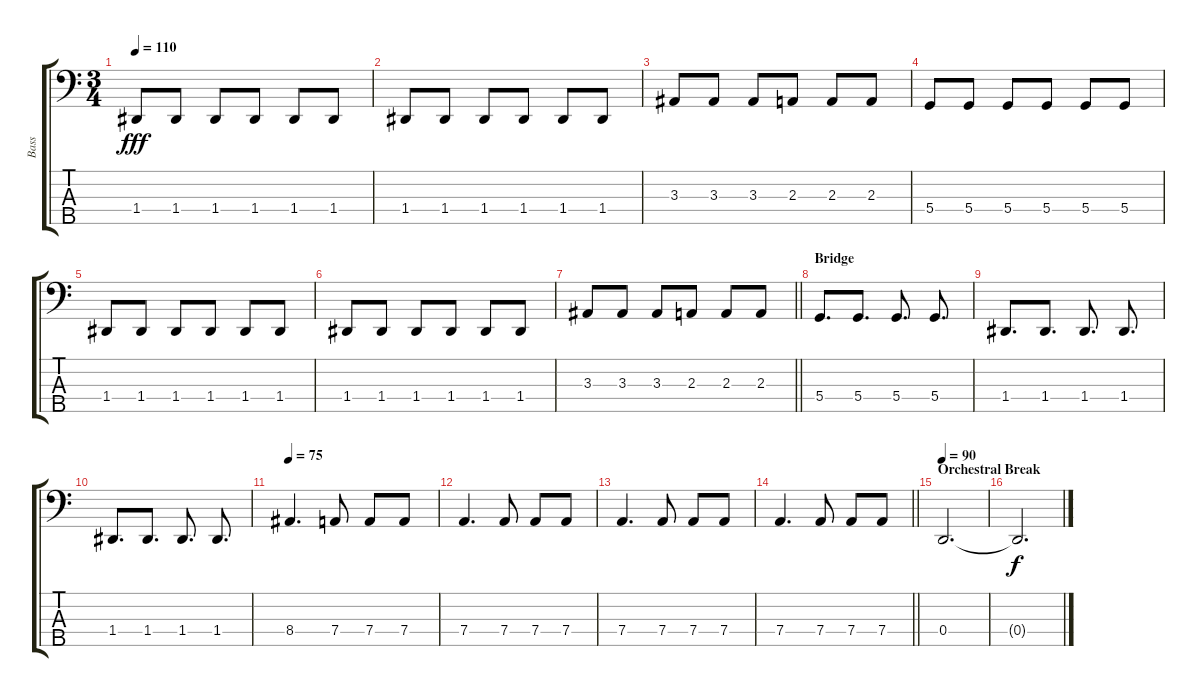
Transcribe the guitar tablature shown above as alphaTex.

\track ("Bass" "Bass") {instrument electricbassfinger}
\staff {score tabs}
\tuning (F2 C2 G1 D1 A0) {hide}
\ts (3 4)
\tempo 110
\clef f4
\ks c
1.4.8{dy fff} 1.4.8 1.4.8 1.4.8 1.4.8 1.4.8 |
1.4.8 1.4.8 1.4.8 1.4.8 1.4.8 1.4.8 |
3.3.8 3.3.8 3.3.8 2.3.8 2.3.8 2.3.8 |
5.4.8 5.4.8 5.4.8 5.4.8 5.4.8 5.4.8 |
1.4.8 1.4.8 1.4.8 1.4.8 1.4.8 1.4.8 |
1.4.8 1.4.8 1.4.8 1.4.8 1.4.8 1.4.8 |
\barLineRight lightlight
3.3.8 3.3.8 3.3.8 2.3.8 2.3.8 2.3.8 |
\section ("" "Bridge")
5.4.8{d} 5.4.8{d} 5.4.8{d} 5.4.8{d} |
1.4.8{d} 1.4.8{d} 1.4.8{d} 1.4.8{d} |
1.4.8{d} 1.4.8{d} 1.4.8{d} 1.4.8{d} |
\tempo 75
8.4.4{d} 7.4.8 7.4.8 7.4.8 |
7.4.4{d} 7.4.8 7.4.8 7.4.8 |
7.4.4{d} 7.4.8 7.4.8 7.4.8 |
\barLineRight lightlight
7.4.4{d} 7.4.8 7.4.8 7.4.8 |
\section ("" "Orchestral Break")
\tempo 90
0.4.2{d} |
0.4{t}.2{d dy f}
